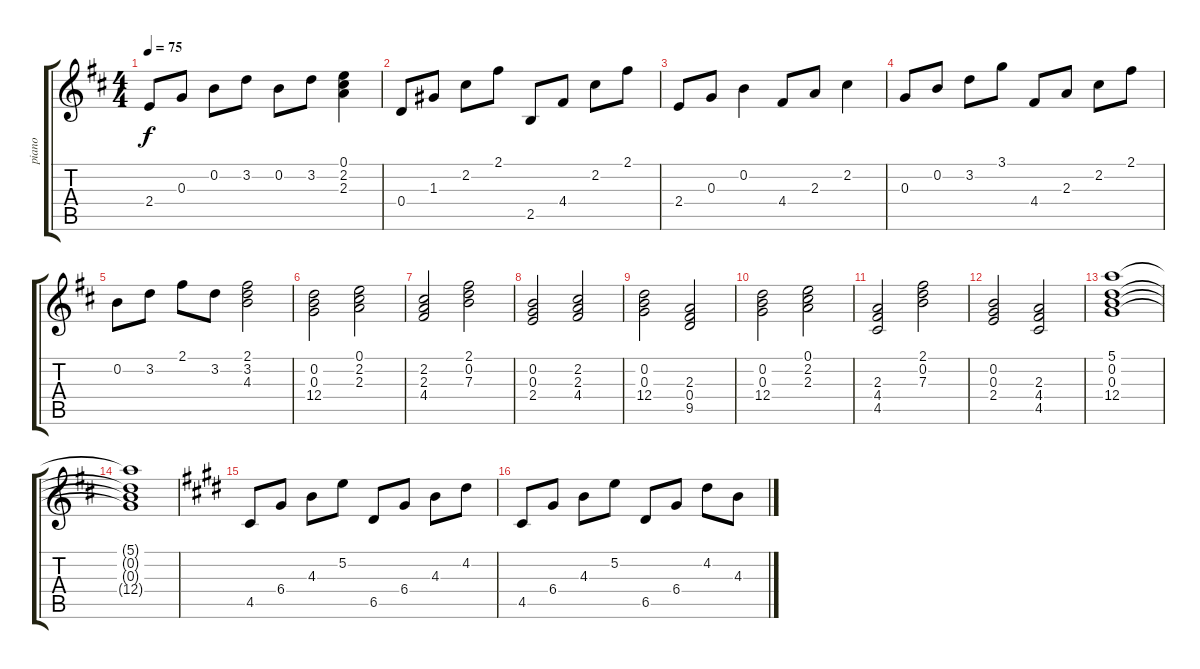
\track ("piano" "piano") {instrument acousticgrandpiano}
\staff {score tabs}
\tuning (E5 B4 G4 D4 A3 E3) {hide}
\ts (4 4)
\tempo 75
\clef g2
\ks d
2.4.8{dy f} 0.3.8 0.2.8 3.2.8 0.2.8 3.2.8 (0.1 2.2 2.3).4 |
0.4.8 1.3.8 2.2.8 2.1.8 2.5.8 4.4.8 2.2.8 2.1.8 |
2.4.8 0.3.8 0.2.4 4.4.8 2.3.8 2.2.4 |
0.3.8 0.2.8 3.2.8 3.1.8 4.4.8 2.3.8 2.2.8 2.1.8 |
0.2.8 3.2.8 2.1.8 3.2.8 (2.1 3.2 4.3).2 |
(0.2 0.3 12.4).2 (0.1 2.2 2.3).2 |
(2.2 2.3 4.4).2 (2.1 0.2 7.3).2 |
(0.2 0.3 2.4).2 (2.2 2.3 4.4).2 |
(0.2 0.3 12.4).2 (2.3 0.4 9.5).2 |
(0.2 0.3 12.4).2 (0.1 2.2 2.3).2 |
(2.3 4.4 4.5).2 (2.1 0.2 7.3).2 |
(0.2 0.3 2.4).2 (2.3 4.4 4.5).2 |
(5.1 0.2 0.3 12.4).1 |
(5.1{t} 0.2{t} 0.3{t} 12.4{t}).1 |
\ks e
4.5.8 6.4.8 4.3.8 5.2.8 6.5.8 6.4.8 4.3.8 4.2.8 |
4.5.8 6.4.8 4.3.8 5.2.8 6.5.8 6.4.8 4.2.8 4.3.8
